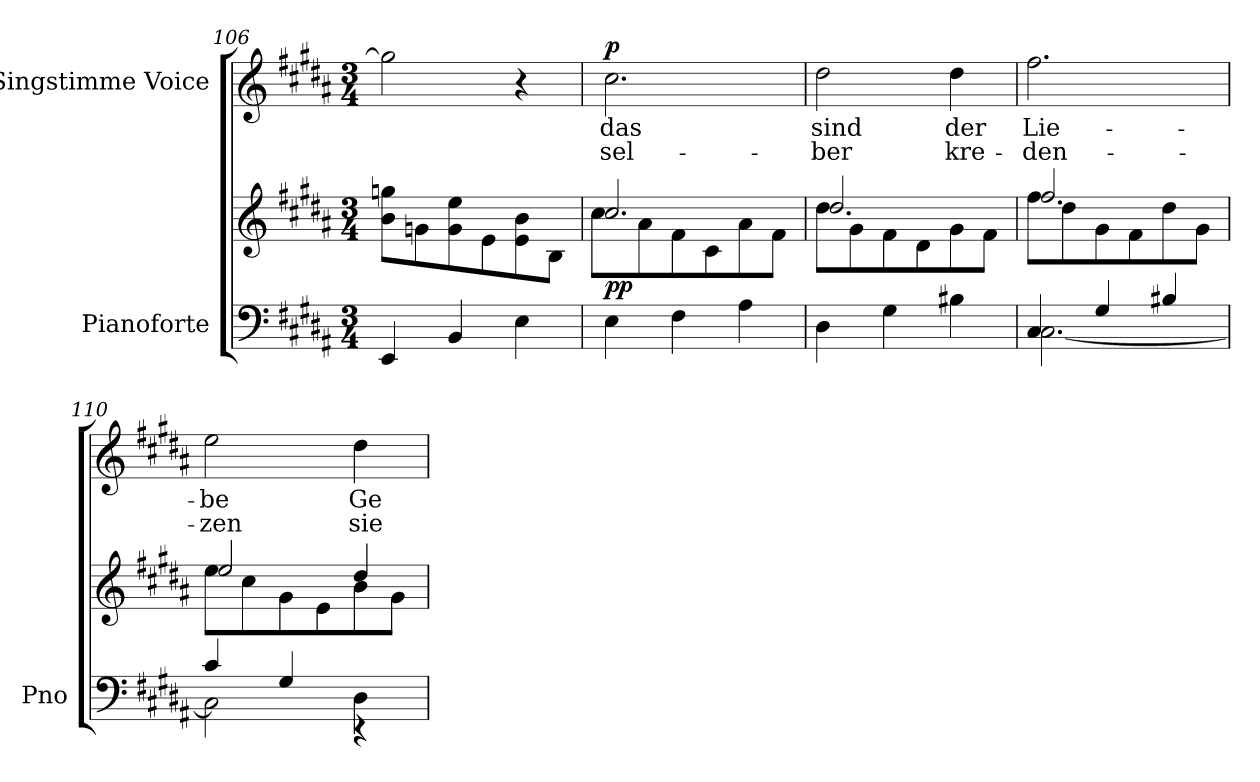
**kern	**kern	**dynam	**kern	**text	**text	**dynam
*part2	*part2	*part2	*part1	*part1	*part1	*part1
*staff3	*staff2	*staff2/3	*staff1	*staff1	*staff1	*staff1
*I"Pianoforte	*	*	*I"Singstimme Voice	*	*	*
*I'Pno	*	*	*	*	*	*
*clefF4	*clefG2	*	*clefG2	*	*	*
*k[f#c#g#d#a#]	*k[f#c#g#d#a#]	*	*k[f#c#g#d#a#]	*	*	*
*M3/4	*M3/4	*	*M3/4	*	*	*
=106	=106	=106	=106	=106	=106	=106
4EE/	8b\ 8ggn\L	.	2gg\]	.	.	.
.	8gn\	.	.	.	.	.
4BB/	8g\ 8ee\	.	.	.	.	.
.	8e\	.	.	.	.	.
4E\	8e\ 8b\	.	4r	.	.	.
.	8B\J	.	.	.	.	.
=107	=107	=107	=107	=107	=107	=107
*	*^	*	*	*	*	*
!	!	!	!LO:DY:b	!	!	!	!LO:DY:a
4E\	2.cc#/	8cc#\L	pp	2.cc#\	das	sel-	p
.	.	8a#\	.	.	.	.	.
4F#\	.	8f#\	.	.	.	.	.
.	.	8c#\	.	.	.	.	.
4A#\	.	8a#\	.	.	.	.	.
.	.	8f#\J	.	.	.	.	.
=108	=108	=108	=108	=108	=108	=108	=108
4D#\	8dd#\L	2.dd#/	.	2dd#\	sind	-ber	.
.	8g#\	.	.	.	.	.	.
4G#\	8f#\	.	.	.	.	.	.
.	8d#\	.	.	.	.	.	.
4B#X\	8g#\	.	.	4dd#\	der	kre-	.
.	8f#\J	.	.	.	.	.	.
=109	=109	=109	=109	=109	=109	=109	=109
*^	*	*	*	*	*	*	*
4C#/	[2.C#\	8ff#\L	2.ff#/	.	2.ff#\	Lie-	-den-	.
.	.	8dd#\	.	.	.	.	.	.
4G#/	.	8g#\	.	.	.	.	.	.
.	.	8f#\	.	.	.	.	.	.
4B#X/	.	8dd#\	.	.	.	.	.	.
.	.	8g#\J	.	.	.	.	.	.
=110	=110	=110	=110	=110	=110	=110	=110	=110
4c#/	2C#\]	8ee\L	2ee/	.	2ee\	-be	-zen	.
.	.	8cc#\	.	.	.	.	.	.
4G#/	.	8g#\	.	.	.	.	.	.
.	.	8e\	.	.	.	.	.	.
4D#\	4r	8b\	4dd#/	.	4dd#\	Ge-	sie	.
.	.	8g#\J	.	.	.	.	.	.
*v	*v	*	*	*	*	*	*	*
*	*v	*v	*	*	*	*	*
=	=	=	=	=	=	=
*-	*-	*-	*-	*-	*-	*-
